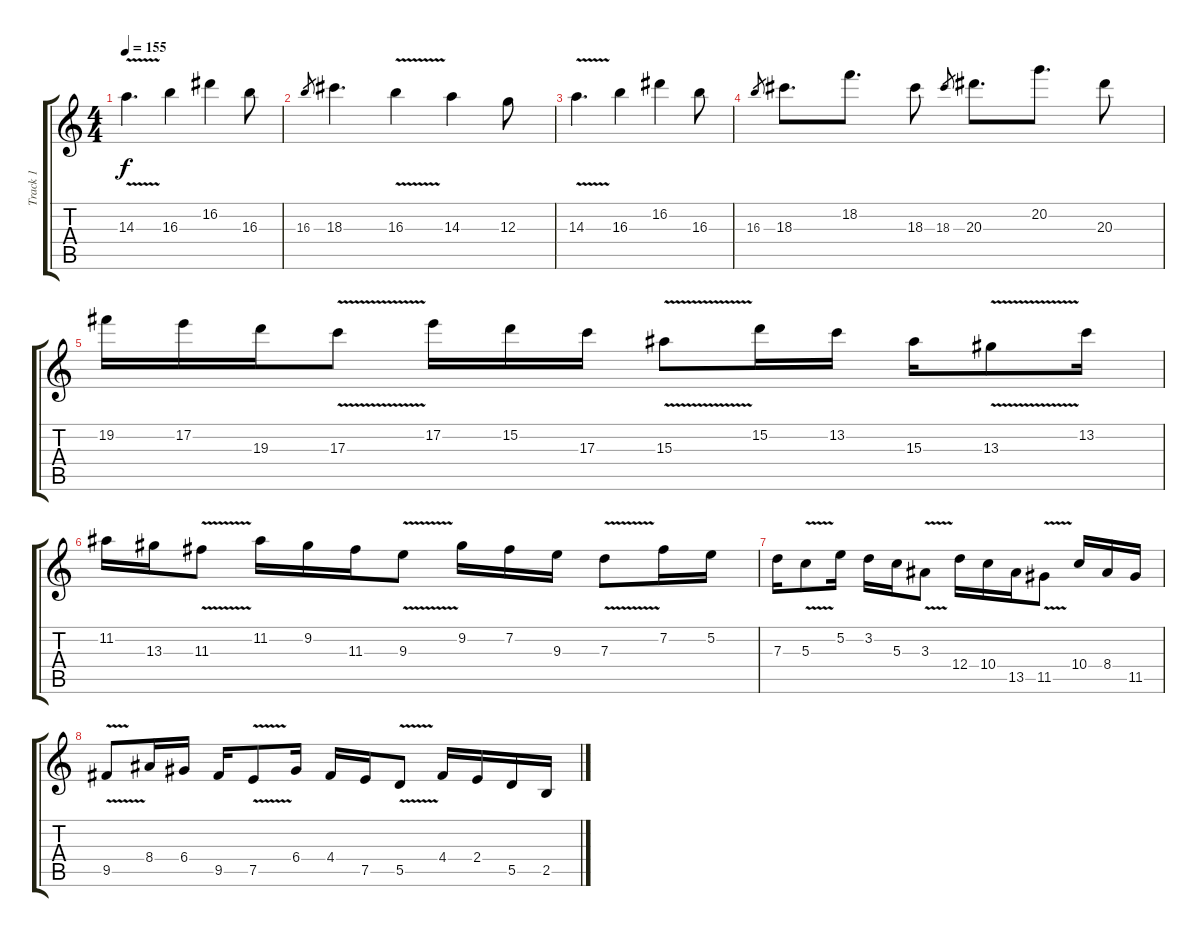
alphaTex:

\track ("Track 1" "Track 1") {instrument overdrivenguitar}
\staff {score tabs}
\tuning (E4 B3 G3 D3 A2 E2) {hide}
\ts (4 4)
\tempo 155
\clef g2
\ks c
14.3{v}.4{d dy f volume 14 balance 12} 16.3.4 16.2.4 16.3.8 |
16.3.8{gr} 18.3.4{d} 16.3{v}.4 14.3.4 12.3.8 |
14.3{v}.4{d} 16.3.4 16.2.4 16.3.8 |
16.3.8{gr} 18.3.8{d} 18.2.8{d} 18.3.8 18.3.8{gr} 20.3.8{d} 20.2.8{d} 20.3.8 |
19.2.16 17.2.16 19.3.16 17.3{v}.8 17.2.16 15.2.16 17.3.16 15.3{v}.8 15.2.16 13.2.16 15.3.16 13.3{v}.8 13.2.16 |
11.2.16 13.3.16 11.3{v}.8 11.2.16 9.2.16 11.3.16 9.3{v}.8 9.2.16 7.2.16 9.3.16 7.3{v}.8 7.2.16 5.2.16 |
7.3.16 5.3{v}.8 5.2.16 3.2.16 5.3.16 3.3{v}.8 12.4.16 10.4.16 13.5.16 11.5{v}.8 10.4.16 8.4.16 11.5.16 |
9.5{v}.8 8.4.16 6.4.16 9.5.16 7.5{v}.8 6.4.16 4.4.16 7.5.16 5.5{v}.8 4.4.16 2.4.16 5.5.16 2.5.16
